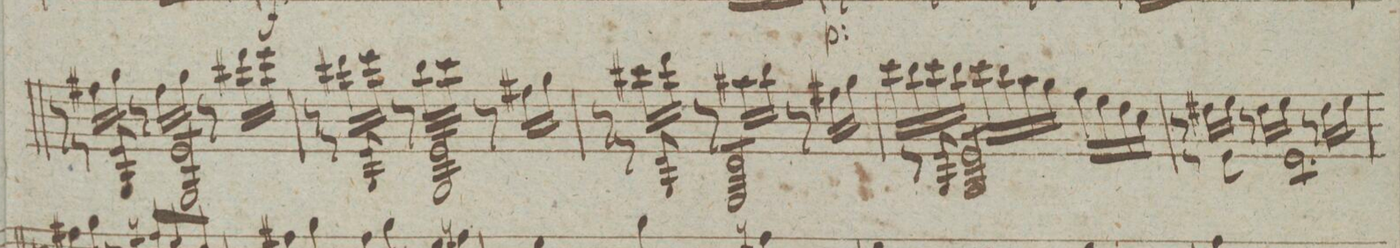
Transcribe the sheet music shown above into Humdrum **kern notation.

**kern	**dynam
*I"Violino Imo	*
*clefG2	*
*k[]	*
*met(c)	*
*M3/4	*
*^	*
8r	8r	.
16ff#X\LL	8e/ 8G/	.
16gg\JJ	.	.
*	*tremolo	*
8r	8e/ 8G/L	.
16ff#\LL	8e/ 8G/	.
16gg\JJ	.	.
8r	8e/ 8G/	.
16ddd#X\LL	8e/ 8G/J	.
16eee\JJ	.	.
*	*Xtremolo	*
=50	=50	=50
8r	8r	.
16ddd#X\LL	8e/ 8G/	.
16eee\JJ	.	.
*	*tremolo	*
8r	8e/ 8G/L	.
16bb\LL	8e/ 8G/	.
16ccc\JJ	.	.
8r	8e/ 8G/	.
16ff#X\LL	8e/ 8G/J	.
16gg\JJ	.	.
*	*Xtremolo	*
=51	=51	=51
8r	8r	.
16ccc#X\LL	8d/ 8G/	.
16ddd\JJ	.	.
*	*tremolo	*
8r	8d/ 8G/L	.
16aa#X\LL	8d/ 8G/	.
16bb\JJ	.	.
8r	8d/ 8G/	.
16ff#X\LL	8d/ 8G/J	.
16gg\JJ	.	.
*	*Xtremolo	*
=52	=52	=52
16ccc\LL	8r	.
16bb\	.	.
16ccc\	8e/ 8G/	.
16bb\JJ	.	.
*	*tremolo	*
16ccc\LL	8e/ 8G/L	.
16bb\	.	.
16aa\	8e/ 8G/	.
16gg\JJ	.	.
16ff\LL	8e/ 8G/	.
16ee\	.	.
16dd\	8e/ 8G/J	.
16cc\JJ	.	.
*	*Xtremolo	*
=53	=53	=53
8r	8r	.
16dd#X\LL	8e\	.
16ee\JJ	.	.
*	*tremolo	*
8r	8e\L	.
16dd#\LL	8e\	.
16ee\JJ	.	.
8r	8e\	.
16dd#\LL	8e\J	.
16ee\JJ	.	.
*	*Xtremolo	*
=54	=54	=54
*-	*-	*-
